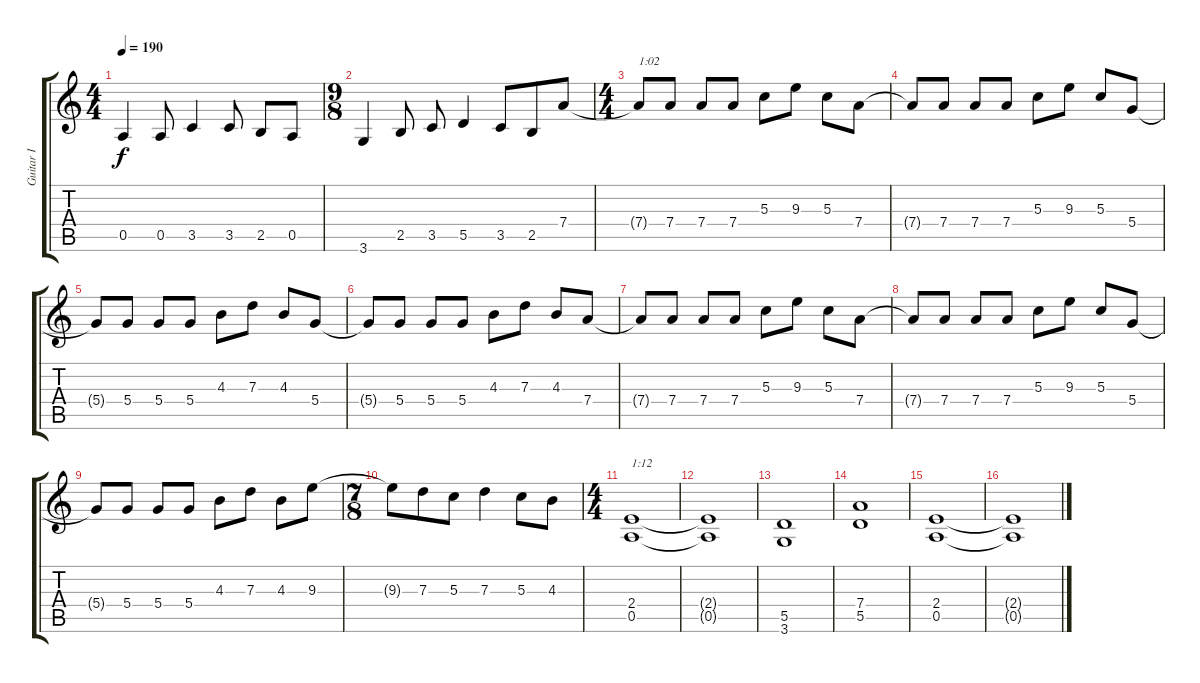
\track ("Guitar I" "Guitar I") {instrument distortionguitar}
\staff {score tabs}
\tuning (E4 B3 G3 D3 A2 E2) {hide}
\ts (4 4)
\tempo 190
\clef g2
\ks c
0.5.4{dy f} 0.5.8 3.5.4 3.5.8 2.5.8 0.5.8 |
\ts (9 8)
3.6.4 2.5.8 3.5.8 5.5.4 3.5.8 2.5.8 7.4.8 |
\ts (4 4)
7.4{t}.8{txt "1:02"} 7.4.8 7.4.8 7.4.8 5.3.8 9.3.8 5.3.8 7.4.8 |
7.4{t}.8 7.4.8 7.4.8 7.4.8 5.3.8 9.3.8 5.3.8 5.4.8 |
5.4{t}.8 5.4.8 5.4.8 5.4.8 4.3.8 7.3.8 4.3.8 5.4.8 |
5.4{t}.8 5.4.8 5.4.8 5.4.8 4.3.8 7.3.8 4.3.8 7.4.8 |
7.4{t}.8 7.4.8 7.4.8 7.4.8 5.3.8 9.3.8 5.3.8 7.4.8 |
7.4{t}.8 7.4.8 7.4.8 7.4.8 5.3.8 9.3.8 5.3.8 5.4.8 |
5.4{t}.8 5.4.8 5.4.8 5.4.8 4.3.8 7.3.8 4.3.8 9.3.8 |
\ts (7 8)
9.3{t}.8 7.3.8 5.3.8 7.3.4 5.3.8 4.3.8 |
\ts (4 4)
(2.4 0.5).1{txt "1:12"} |
(2.4{t} 0.5{t}).1 |
(5.5 3.6).1 |
(7.4 5.5).1 |
(2.4 0.5).1 |
(2.4{t} 0.5{t}).1
